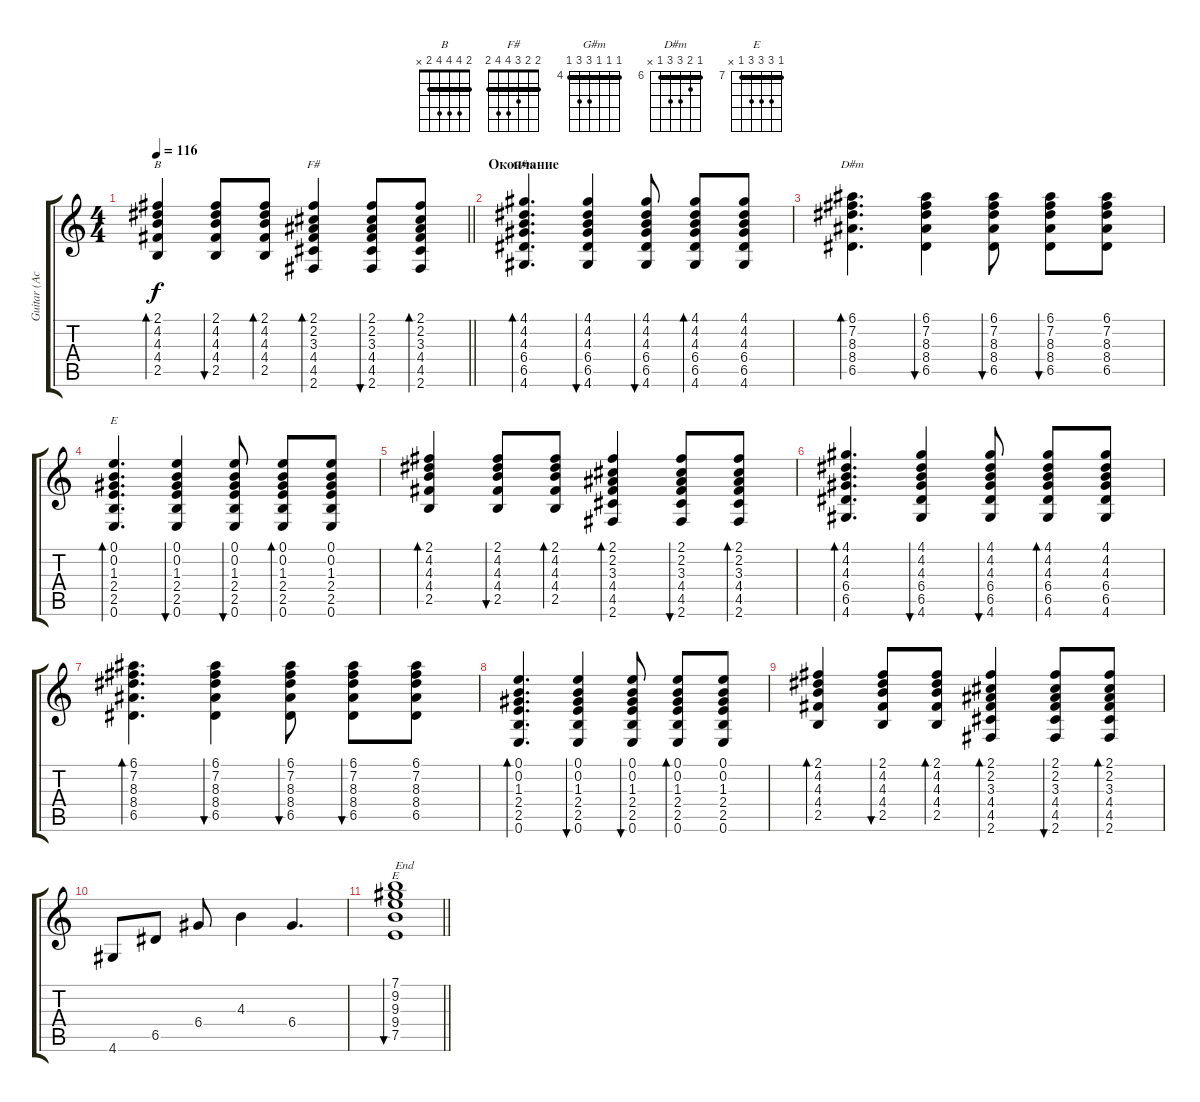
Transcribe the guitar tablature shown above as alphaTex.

\track ("Guitar (Acoustic)" "Guitar (Ac") {instrument acousticguitarsteel}
\staff {score tabs}
\tuning (E4 B3 G3 D3 A2 E2) {hide}
\chord ("B" 2 4 4 4 2 x) {barre 2}
\chord ("F#" 2 2 3 4 4 2) {barre 2}
\chord ("G#m" 4 4 4 6 6 4) {firstfret 4 barre 4}
\chord ("D#m" 6 7 8 8 6 x) {firstfret 6 barre 6}
\chord ("E" 0 0 1 2 2 0)
\chord ("E" 7 9 9 9 7 x) {firstfret 7 barre 7}
\ts (4 4)
\tempo 116
\clef g2
\barLineRight lightlight
\ks c
(2.1 4.2 4.3 4.4 2.5).4{bd 60 ch "B" dy f} (2.1 4.2 4.3 4.4 2.5).8{bu 60} (2.1 4.2 4.3 4.4 2.5).8{bd 60} (2.1 2.2 3.3 4.4 4.5 2.6).4{bd 60 ch "F#"} (2.1 2.2 3.3 4.4 4.5 2.6).8{bu 60} (2.1 2.2 3.3 4.4 4.5 2.6).8{bd 60} |
\section ("" "Окончание")
(4.1 4.2 4.3 6.4 6.5 4.6).4{d bd 60 ch "G#m"} (4.1 4.2 4.3 6.4 6.5 4.6).4{bu 60} (4.1 4.2 4.3 6.4 6.5 4.6).8{bu 60} (4.1 4.2 4.3 6.4 6.5 4.6).8{bd 60} (4.1 4.2 4.3 6.4 6.5 4.6).8 |
(6.1 7.2 8.3 8.4 6.5).4{d bd 60 ch "D#m"} (6.1 7.2 8.3 8.4 6.5).4{bu 60} (6.1 7.2 8.3 8.4 6.5).8{bu 60} (6.1 7.2 8.3 8.4 6.5).8{bu 60} (6.1 7.2 8.3 8.4 6.5).8 |
(0.1 0.2 1.3 2.4 2.5 0.6).4{d bd 60 ch "E"} (0.1 0.2 1.3 2.4 2.5 0.6).4{bu 60} (0.1 0.2 1.3 2.4 2.5 0.6).8{bu 60} (0.1 0.2 1.3 2.4 2.5 0.6).8{bd 60} (0.1 0.2 1.3 2.4 2.5 0.6).8 |
(2.1 4.2 4.3 4.4 2.5).4{bd 60} (2.1 4.2 4.3 4.4 2.5).8{bu 60} (2.1 4.2 4.3 4.4 2.5).8{bd 60} (2.1 2.2 3.3 4.4 4.5 2.6).4{bd 60} (2.1 2.2 3.3 4.4 4.5 2.6).8{bu 60} (2.1 2.2 3.3 4.4 4.5 2.6).8{bd 60} |
(4.1 4.2 4.3 6.4 6.5 4.6).4{d bd 60} (4.1 4.2 4.3 6.4 6.5 4.6).4{bu 60} (4.1 4.2 4.3 6.4 6.5 4.6).8{bu 60} (4.1 4.2 4.3 6.4 6.5 4.6).8{bd 60} (4.1 4.2 4.3 6.4 6.5 4.6).8 |
(6.1 7.2 8.3 8.4 6.5).4{d bd 60} (6.1 7.2 8.3 8.4 6.5).4{bu 60} (6.1 7.2 8.3 8.4 6.5).8{bu 60} (6.1 7.2 8.3 8.4 6.5).8{bu 60} (6.1 7.2 8.3 8.4 6.5).8 |
(0.1 0.2 1.3 2.4 2.5 0.6).4{d bd 60} (0.1 0.2 1.3 2.4 2.5 0.6).4{bu 60} (0.1 0.2 1.3 2.4 2.5 0.6).8{bu 60} (0.1 0.2 1.3 2.4 2.5 0.6).8{bd 60} (0.1 0.2 1.3 2.4 2.5 0.6).8 |
(2.1 4.2 4.3 4.4 2.5).4{bd 60} (2.1 4.2 4.3 4.4 2.5).8{bu 60} (2.1 4.2 4.3 4.4 2.5).8{bd 60} (2.1 2.2 3.3 4.4 4.5 2.6).4{bd 60} (2.1 2.2 3.3 4.4 4.5 2.6).8{bu 60} (2.1 2.2 3.3 4.4 4.5 2.6).8{bd 60} |
4.6.8 6.5.8 6.4.8 4.3.4 6.4.4{d} |
\barLineRight lightlight
(7.1 9.2 9.3 9.4 7.5).1{bu 120 ch "E" txt "End"}
